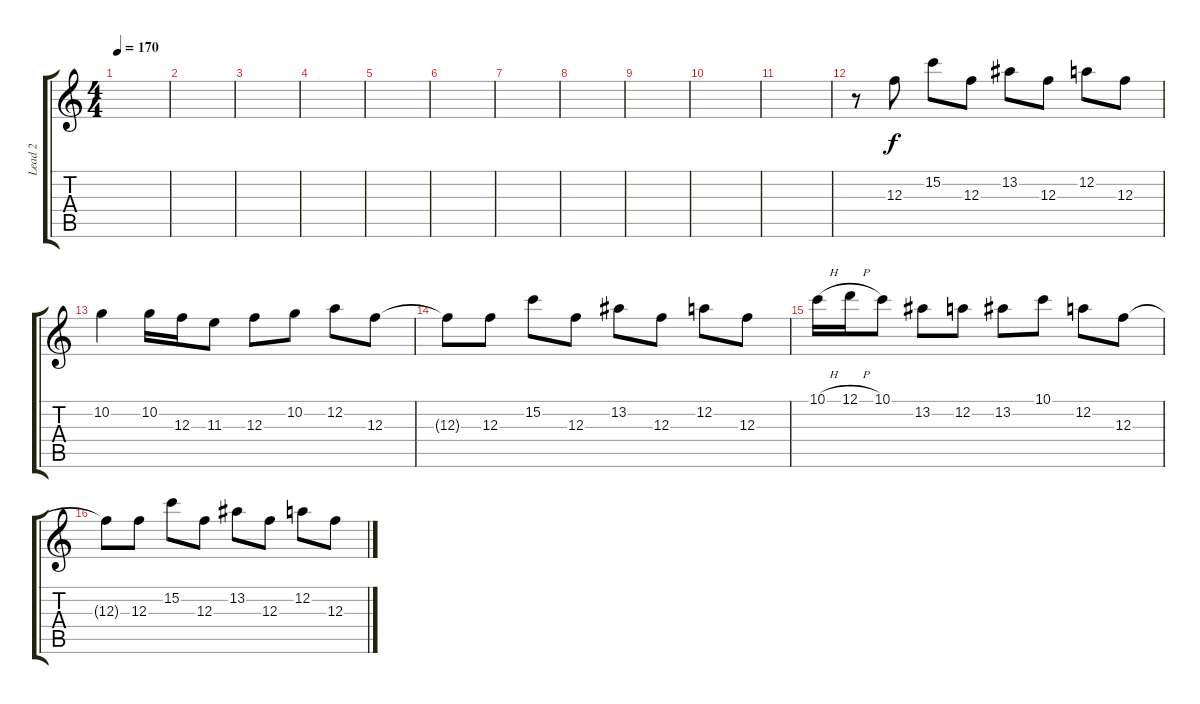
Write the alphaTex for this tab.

\track ("Lead 2" "Lead 2") {instrument distortionguitar}
\staff {score tabs}
\tuning (D4 A3 F3 C3 G2 D2) {hide}
\ts (4 4)
\tempo 170
\clef g2
\ks c
|
|
|
|
|
|
|
|
|
|
|
r.8 12.3.8 15.2.8 12.3.8 13.2.8 12.3.8 12.2.8 12.3.8 |
10.2.4 10.2.16 12.3.16 11.3.8 12.3.8 10.2.8 12.2.8 12.3.8 |
12.3{t}.8 12.3.8 15.2.8 12.3.8 13.2.8 12.3.8 12.2.8 12.3.8 |
10.1{h}.16 12.1{h}.16 10.1.8 13.2.8 12.2.8 13.2.8 10.1.8 12.2.8 12.3.8 |
12.3{t}.8 12.3.8 15.2.8 12.3.8 13.2.8 12.3.8 12.2.8 12.3.8
